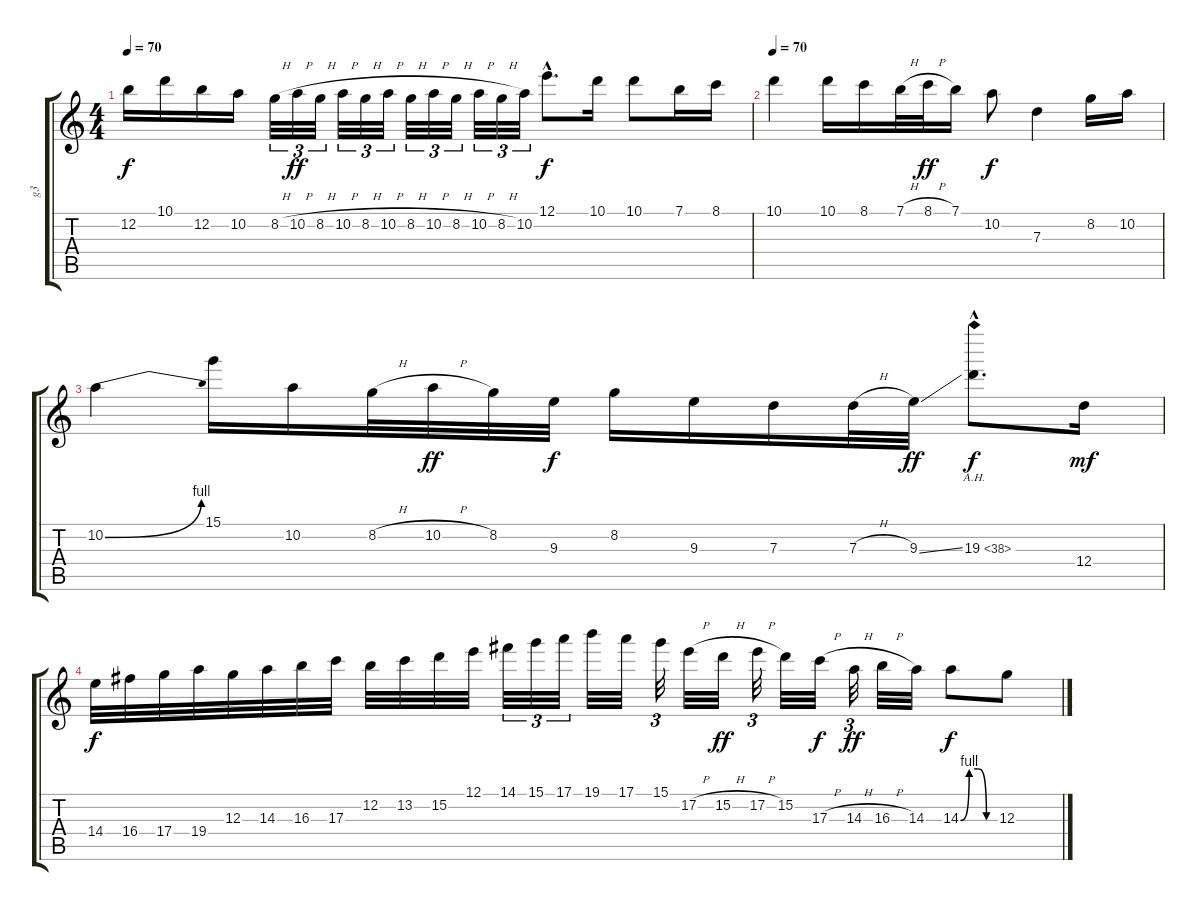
\track ("g3" "g3") {instrument distortionguitar}
\staff {score tabs}
\tuning (E4 B3 G3 D3 A2 E2) {hide}
\ts (4 4)
\tempo 70
\clef g2
\ks c
12.2.16{dy f} 10.1.16 12.2.16 10.2.16 8.2{h}.32{tu (3 2)} 10.2{h}.32{tu (3 2) dy ff} 8.2{h}.32{tu (3 2)} 10.2{h}.32{tu (3 2)} 8.2{h}.32{tu (3 2)} 10.2{h}.32{tu (3 2)} 8.2{h}.32{tu (3 2)} 10.2{h}.32{tu (3 2)} 8.2{h}.32{tu (3 2)} 10.2{h}.32{tu (3 2)} 8.2{h}.32{tu (3 2)} 10.2.32{tu (3 2)} 12.1{hac}.8{d dy f} 10.1.16 10.1.8 7.1.16 8.1.16 |
\tempo 70
10.1.4 10.1.16 8.1.16 7.1{h}.32 8.1{h}.32{dy ff} 7.1.16 10.2.8{dy f} 7.3.4 8.2.16 10.2.16 |
10.2{be (bend 0 0 60 4)}.4 15.1.16 10.2.16 8.2{h}.32 10.2{h}.32{dy ff} 8.2.32 9.3.32{dy f} 8.2.16 9.3.16 7.3.16 7.3{h}.32 9.3{ss}.32{dy ff} 19.3{ah 19 hac}.8{d dy f} 12.4.16{dy mf} |
14.4.32{dy f} 16.4.32 17.4.32 19.4.32 12.3.32 14.3.32 16.3.32 17.3.32 12.2.32 13.2.32 15.2.32 12.1.32 14.1.32{tu (3 2)} 15.1.32{tu (3 2)} 17.1.32{tu (3 2)} 19.1.32 17.1.32 15.1.32{tu (3 2)} 17.2{h}.32 15.2{h}.32{dy ff} 17.2{h}.32{tu (3 2)} 15.2.32 17.3{h}.32{dy f} 14.3{h}.32{tu (3 2) dy ff} 16.3{h}.32 14.3.32 14.3{be (custom 0 0 15 4 30 4 45 0 60 0)}.8{dy f} 12.3.8
